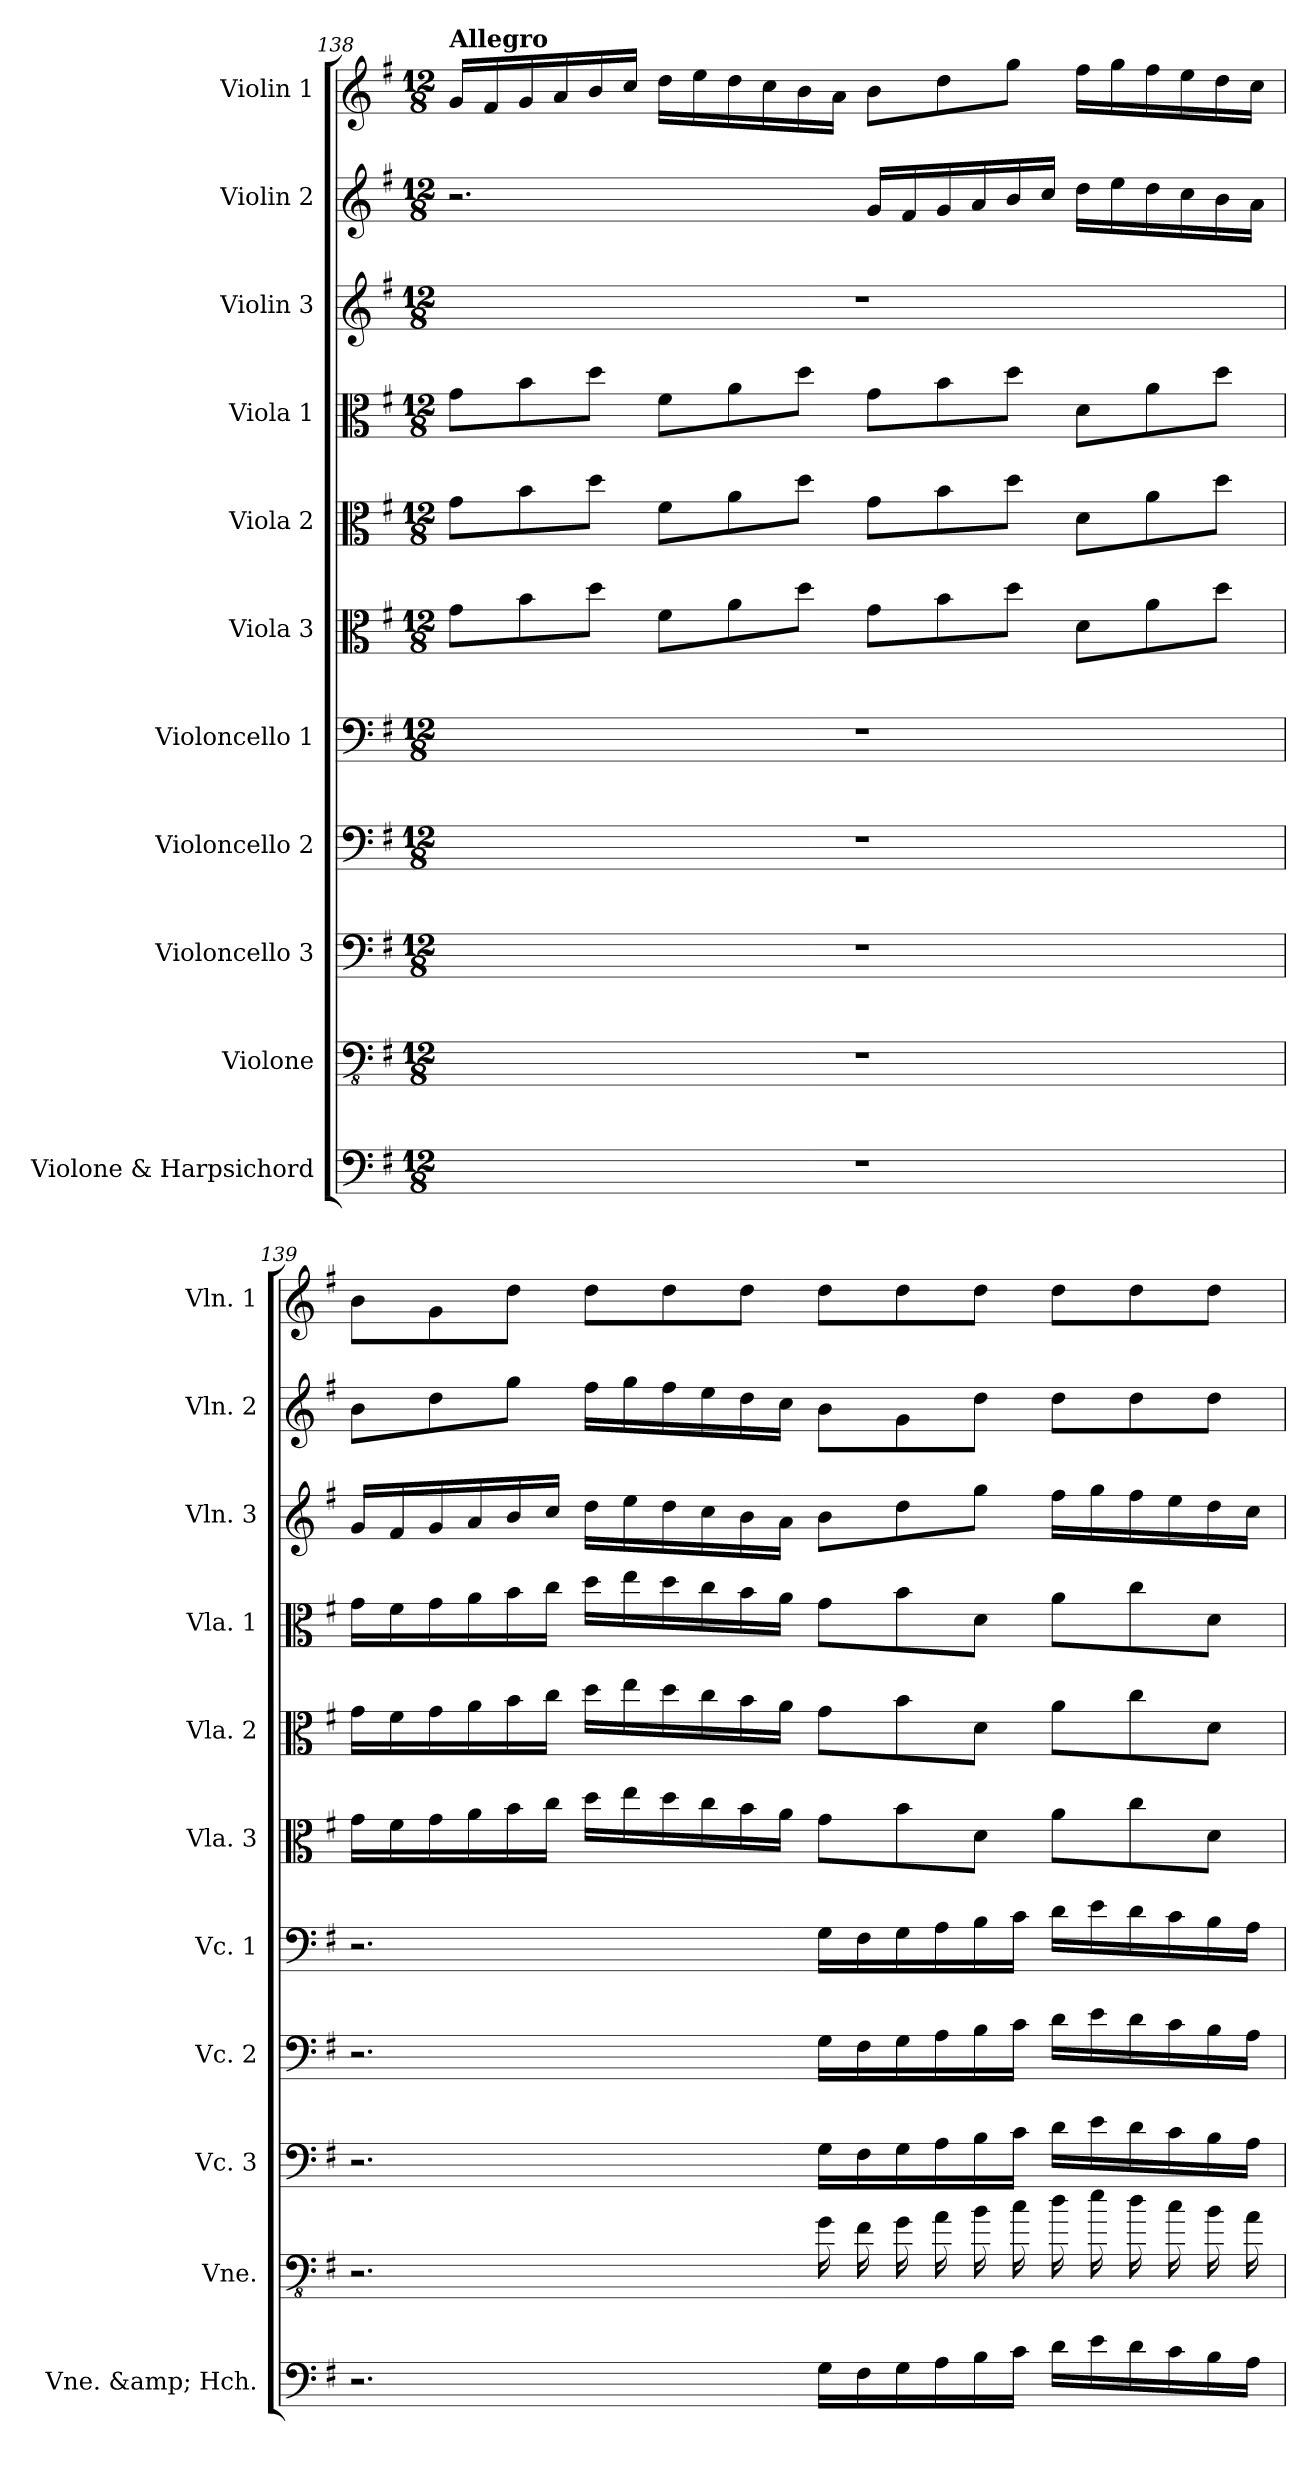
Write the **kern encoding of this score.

**kern	**kern	**kern	**kern	**kern	**kern	**kern	**kern	**kern	**kern	**kern
*part11	*part10	*part9	*part8	*part7	*part6	*part5	*part4	*part3	*part2	*part1
*staff11	*staff10	*staff9	*staff8	*staff7	*staff6	*staff5	*staff4	*staff3	*staff2	*staff1
*I"Violone &amp; Harpsichord	*I"Violone	*I"Violoncello 3	*I"Violoncello 2	*I"Violoncello 1	*I"Viola 3	*I"Viola 2	*I"Viola 1	*I"Violin 3	*I"Violin 2	*I"Violin 1
*I'Vne. &amp; Hch.	*I'Vne.	*I'Vc. 3	*I'Vc. 2	*I'Vc. 1	*I'Vla. 3	*I'Vla. 2	*I'Vla. 1	*I'Vln. 3	*I'Vln. 2	*I'Vln. 1
!!LO:PB:g=z
*clefF4	*clefFv4	*clefF4	*clefF4	*clefF4	*clefC3	*clefC3	*clefC3	*clefG2	*clefG2	*clefG2
*	*ITrd7c12	*	*	*	*	*	*	*	*	*
*k[f#]	*k[f#]	*k[f#]	*k[f#]	*k[f#]	*k[f#]	*k[f#]	*k[f#]	*k[f#]	*k[f#]	*k[f#]
*M12/8	*M12/8	*M12/8	*M12/8	*M12/8	*M12/8	*M12/8	*M12/8	*M12/8	*M12/8	*M12/8
=138	=138	=138	=138	=138	=138	=138	=138	=138	=138	=138
!	!	!	!	!	!	!	!	!	!	!LO:TX:a:B:t=Allegro
1.r	1.r	1.r	1.r	1.r	8g\L	8g\L	8g\L	1.r	2.r	16g/LL
.	.	.	.	.	.	.	.	.	.	16f#/
.	.	.	.	.	8b\	8b\	8b\	.	.	16g/
.	.	.	.	.	.	.	.	.	.	16a/
.	.	.	.	.	8dd\J	8dd\J	8dd\J	.	.	16b/
.	.	.	.	.	.	.	.	.	.	16cc/JJ
.	.	.	.	.	8f#\L	8f#\L	8f#\L	.	.	16dd\LL
.	.	.	.	.	.	.	.	.	.	16ee\
.	.	.	.	.	8a\	8a\	8a\	.	.	16dd\
.	.	.	.	.	.	.	.	.	.	16cc\
.	.	.	.	.	8dd\J	8dd\J	8dd\J	.	.	16b\
.	.	.	.	.	.	.	.	.	.	16a\JJ
.	.	.	.	.	8g\L	8g\L	8g\L	.	16g/LL	8b\L
.	.	.	.	.	.	.	.	.	16f#/	.
.	.	.	.	.	8b\	8b\	8b\	.	16g/	8dd\
.	.	.	.	.	.	.	.	.	16a/	.
.	.	.	.	.	8dd\J	8dd\J	8dd\J	.	16b/	8gg\J
.	.	.	.	.	.	.	.	.	16cc/JJ	.
.	.	.	.	.	8d\L	8d\L	8d\L	.	16dd\LL	16ff#\LL
.	.	.	.	.	.	.	.	.	16ee\	16gg\
.	.	.	.	.	8a\	8a\	8a\	.	16dd\	16ff#\
.	.	.	.	.	.	.	.	.	16cc\	16ee\
.	.	.	.	.	8dd\J	8dd\J	8dd\J	.	16b\	16dd\
.	.	.	.	.	.	.	.	.	16a\JJ	16cc\JJ
=139	=139	=139	=139	=139	=139	=139	=139	=139	=139	=139
2.r	2.r	2.r	2.r	2.r	16g\LL	16g\LL	16g\LL	16g/LL	8b\L	8b\L
.	.	.	.	.	16f#\	16f#\	16f#\	16f#/	.	.
.	.	.	.	.	16g\	16g\	16g\	16g/	8dd\	8g\
.	.	.	.	.	16a\	16a\	16a\	16a/	.	.
.	.	.	.	.	16b\	16b\	16b\	16b/	8gg\J	8dd\J
.	.	.	.	.	16cc\JJ	16cc\JJ	16cc\JJ	16cc/JJ	.	.
.	.	.	.	.	16dd\LL	16dd\LL	16dd\LL	16dd\LL	16ff#\LL	8dd\L
.	.	.	.	.	16ee\	16ee\	16ee\	16ee\	16gg\	.
.	.	.	.	.	16dd\	16dd\	16dd\	16dd\	16ff#\	8dd\
.	.	.	.	.	16cc\	16cc\	16cc\	16cc\	16ee\	.
.	.	.	.	.	16b\	16b\	16b\	16b\	16dd\	8dd\J
.	.	.	.	.	16a\JJ	16a\JJ	16a\JJ	16a\JJ	16cc\JJ	.
16G\LL	16GG\	16G\LL	16G\LL	16G\LL	8g\L	8g\L	8g\L	8b\L	8b\L	8dd\L
16F#\	16FF#\	16F#\	16F#\	16F#\	.	.	.	.	.	.
16G\	16GG\	16G\	16G\	16G\	8b\	8b\	8b\	8dd\	8g\	8dd\
16A\	16AA\	16A\	16A\	16A\	.	.	.	.	.	.
16B\	16BB\	16B\	16B\	16B\	8d\J	8d\J	8d\J	8gg\J	8dd\J	8dd\J
16c\JJ	16C\	16c\JJ	16c\JJ	16c\JJ	.	.	.	.	.	.
16d\LL	16D\	16d\LL	16d\LL	16d\LL	8a\L	8a\L	8a\L	16ff#\LL	8dd\L	8dd\L
16e\	16E\	16e\	16e\	16e\	.	.	.	16gg\	.	.
16d\	16D\	16d\	16d\	16d\	8cc\	8cc\	8cc\	16ff#\	8dd\	8dd\
16c\	16C\	16c\	16c\	16c\	.	.	.	16ee\	.	.
16B\	16BB\	16B\	16B\	16B\	8d\J	8d\J	8d\J	16dd\	8dd\J	8dd\J
16A\JJ	16AA\	16A\JJ	16A\JJ	16A\JJ	.	.	.	16cc\JJ	.	.
=	=	=	=	=	=	=	=	=	=	=
*-	*-	*-	*-	*-	*-	*-	*-	*-	*-	*-
